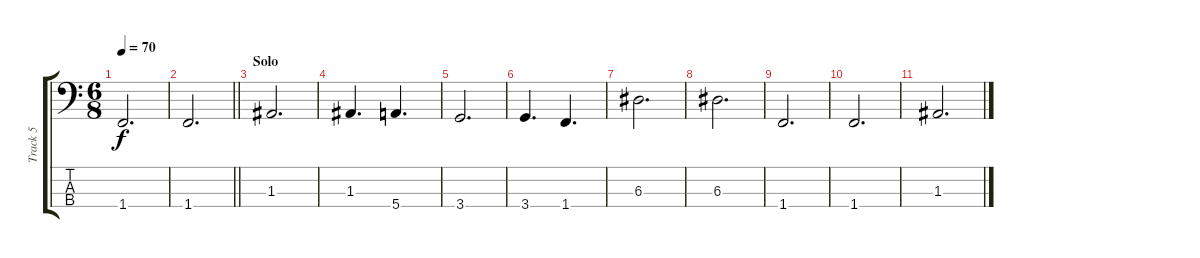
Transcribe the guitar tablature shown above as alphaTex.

\track ("Track 5" "Track 5") {instrument electricbassfinger}
\staff {score tabs}
\tuning (G2 D2 A1 E1) {hide}
\ts (6 8)
\tempo 70
\clef f4
\ks c
1.4.2{d dy f} |
\barLineRight lightlight
1.4.2{d} |
\section ("" "Solo")
1.3.2{d} |
1.3.4{d} 5.4.4{d} |
3.4.2{d} |
3.4.4{d} 1.4.4{d} |
6.3.2{d} |
6.3.2{d} |
1.4.2{d} |
1.4.2{d} |
1.3.2{d}
